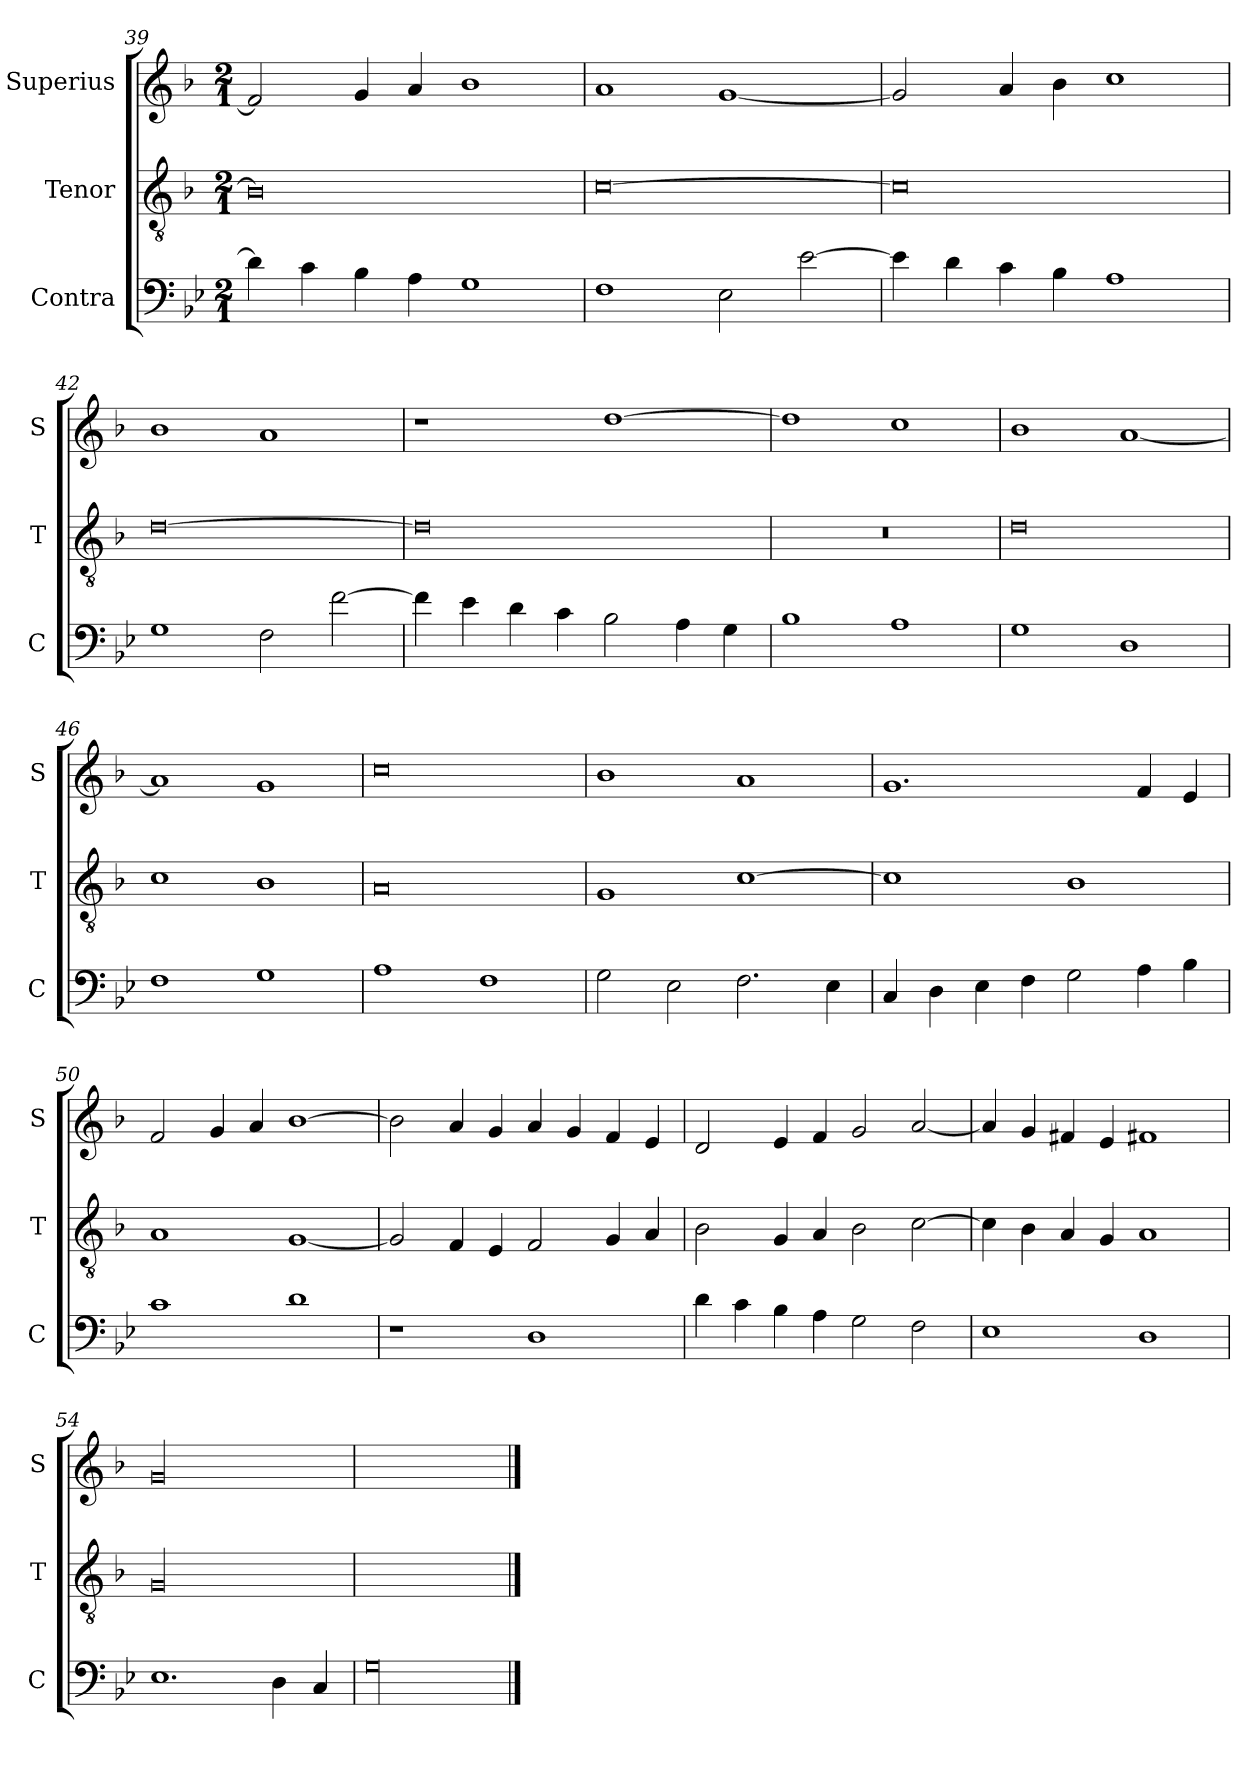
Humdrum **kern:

**kern	**kern	**kern
*part3	*part2	*part1
*staff3	*staff2	*staff1
*I"Contra	*I"Tenor	*I"Superius
*I'C	*I'T	*I'S
*clefF4	*clefGv2	*clefG2
*k[b-e-]	*k[b-]	*k[b-]
*M2/1	*M2/1	*M2/1
=39	=39	=39
4d\]	0B-]	2f/]
4c\	.	.
4B-\	.	4g/
4A\	.	4a/
1G	.	1b-
=40	=40	=40
1F	[0c	1a
2E-\	.	[1g
[2e-\	.	.
=41	=41	=41
4e-\]	0c]	2g/]
4d\	.	.
4c\	.	4a/
4B-\	.	4b-\
1A	.	1cc
=42	=42	=42
1G	[0d	1b-
2F\	.	1a
[2f\	.	.
=43	=43	=43
4f\]	0d]	1r
4e-\	.	.
4d\	.	.
4c\	.	.
2B-\	.	[1dd
4A\	.	.
4G\	.	.
=44	=44	=44
1B-	0r	1dd]
1A	.	1cc
=45	=45	=45
1G	0d	1b-
1D	.	[1a
=46	=46	=46
1F	1c	1a]
1G	1B-	1g
=47	=47	=47
1A	0A	0cc
1F	.	.
=48	=48	=48
2G\	1G	1b-
2E-\	.	.
2.F\	[1c	1a
4E-\	.	.
=49	=49	=49
4C/	1c]	1.g
4D\	.	.
4E-\	.	.
4F\	.	.
2G\	1B-	.
4A\	.	4f/
4B-\	.	4e/
=50	=50	=50
1c	1A	2f/
.	.	4g/
.	.	4a/
1d	[1G	[1b-
=51	=51	=51
1r	2G/]	2b-\]
.	4F/	4a/
.	4E/	4g/
1D	2F/	4a/
.	.	4g/
.	4G/	4f/
.	4A/	4e/
=52	=52	=52
4d\	2B-\	2d/
4c\	.	.
4B-\	4G/	4e/
4A\	4A/	4f/
2G\	2B-\	2g/
2F\	[2c\	[2a/
=53	=53	=53
1E-	4c\]	4a/]
.	4B-\	4g/
.	4A/	4f#X/
.	4G/	4e/
1D	1A	1f#X
=54	=54	=54
!	!LO:N:vis=00	!LO:N:vis=00
1.E-	0G	0g
4D\	.	.
4C/	.	.
=55	=55	=55
!LO:N:vis=00	!	!
0G	0Gyy	0gyy
==	==	==
*-	*-	*-
